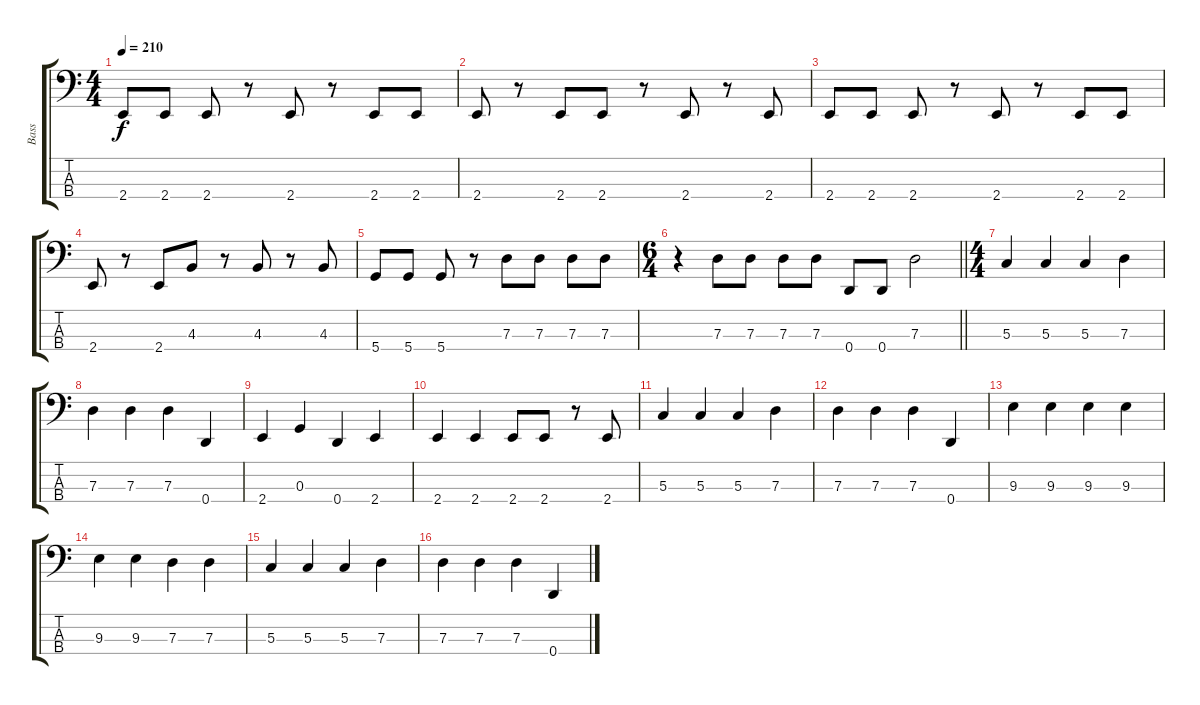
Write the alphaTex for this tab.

\track ("Bass" "Bass") {instrument electricbasspick}
\staff {score tabs}
\tuning (F2 C2 G1 D1) {hide}
\ts (4 4)
\tempo 210
\clef f4
\ks c
2.4.8{dy f} 2.4.8 2.4.8 r.8 2.4.8 r.8 2.4.8 2.4.8 |
2.4.8 r.8 2.4.8 2.4.8 r.8 2.4.8 r.8 2.4.8 |
2.4.8 2.4.8 2.4.8 r.8 2.4.8 r.8 2.4.8 2.4.8 |
2.4.8 r.8 2.4.8 4.3.8 r.8 4.3.8 r.8 4.3.8 |
5.4.8 5.4.8 5.4.8 r.8 7.3.8 7.3.8 7.3.8 7.3.8 |
\ts (6 4)
\barLineRight lightlight
r.4 7.3.8 7.3.8 7.3.8 7.3.8 0.4.8 0.4.8 7.3.2 |
\ts (4 4)
5.3.4 5.3.4 5.3.4 7.3.4 |
7.3.4 7.3.4 7.3.4 0.4.4 |
2.4.4 0.3.4 0.4.4 2.4.4 |
2.4.4 2.4.4 2.4.8 2.4.8 r.8 2.4.8 |
5.3.4 5.3.4 5.3.4 7.3.4 |
7.3.4 7.3.4 7.3.4 0.4.4 |
9.3.4 9.3.4 9.3.4 9.3.4 |
9.3.4 9.3.4 7.3.4 7.3.4 |
5.3.4 5.3.4 5.3.4 7.3.4 |
7.3.4 7.3.4 7.3.4 0.4.4
